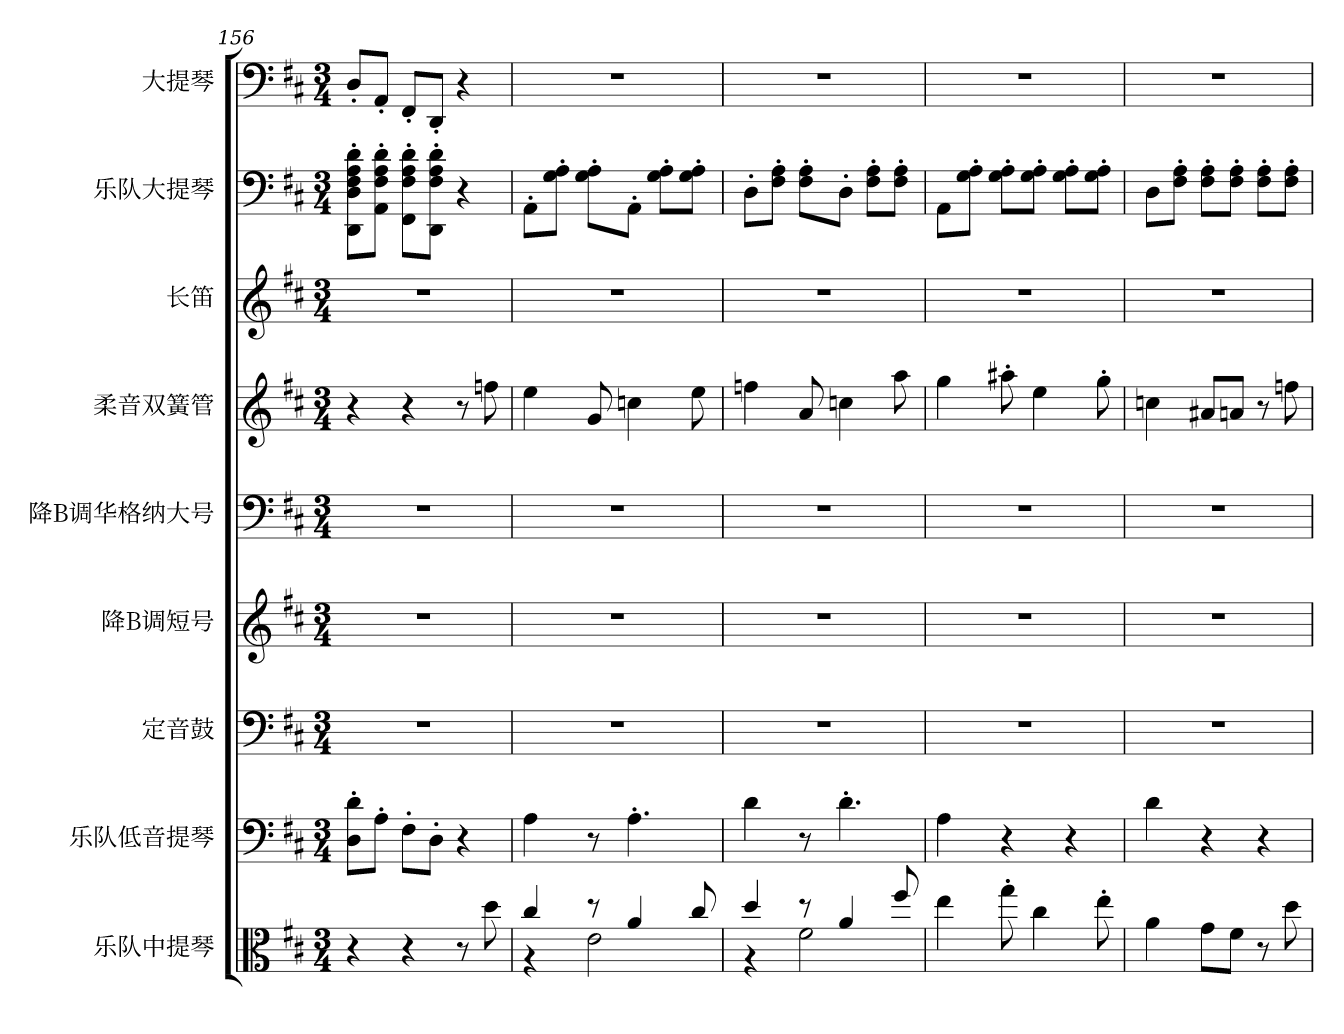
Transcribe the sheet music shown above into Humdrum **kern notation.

**kern	**kern	**kern	**kern	**kern	**kern	**kern	**kern	**kern
*part9	*part8	*part7	*part6	*part5	*part4	*part3	*part2	*part1
*staff9	*staff8	*staff7	*staff6	*staff5	*staff4	*staff3	*staff2	*staff1
*I"乐队中提琴	*I"乐队低音提琴	*I"定音鼓	*I"降B调短号	*I"降B调华格纳大号	*I"柔音双簧管	*I"长笛	*I"乐队大提琴	*I"大提琴
*clefC3	*clefF4	*clefF4	*clefG2	*clefF4	*clefG2	*clefG2	*clefF4	*clefF4
*	*ITrd7c12	*	*ITrd1c2	*ITrd1c2	*ITrd2c3	*	*	*
*k[f#c#]	*k[f#c#]	*k[f#c#]	*k[]	*k[]	*k[f#c#g#d#a#]	*k[f#c#]	*k[f#c#]	*k[f#c#]
*M3/4	*M3/4	*M3/4	*M3/4	*M3/4	*M3/4	*M3/4	*M3/4	*M3/4
=156	=156	=156	=156	=156	=156	=156	=156	=156
4r	8DD\' 8D\'L	2.r	2.r	2.r	4r	2.r	8DD\' 8D\' 8F#\' 8A\' 8d\'L	8D'/L
.	8AA'\J	.	.	.	.	.	8AA\' 8F#\' 8A\' 8d\'J	8AA'/J
4r	8FF#'\L	.	.	.	4r	.	8FF#\' 8F#\' 8A\' 8d\'L	8FF#'/L
.	8DD'\J	.	.	.	.	.	8DD\' 8F#\' 8A\' 8d\'J	8DD'/J
8r	4r	.	.	.	8r	.	4r	4r
8dd\	.	.	.	.	8ddn\	.	.	.
!!LO:PB:g=z
=157	=157	=157	=157	=157	=157	=157	=157	=157
*^	*	*	*	*	*	*	*	*
4cc#/	4r	4AA\	2.r	2.r	2.r	4cc#\	2.r	8AA'\L	2.r
.	.	.	.	.	.	.	.	8G\' 8A\'J	.
8r	2e\	8r	.	.	.	8e/	.	8G\' 8A\'L	.
4a/	.	4.AA'\	.	.	.	4an\	.	8AA'\J	.
.	.	.	.	.	.	.	.	8G\' 8A\'L	.
8cc#/	.	.	.	.	.	8cc#\	.	8G\' 8A\'J	.
=158	=158	=158	=158	=158	=158	=158	=158	=158	=158
4dd/	4r	4D\	2.r	2.r	2.r	4ddn\	2.r	8D'\L	2.r
.	.	.	.	.	.	.	.	8F#\' 8A\'J	.
8r	2f#\	8r	.	.	.	8f#/	.	8F#\' 8A\'L	.
4a/	.	4.D'\	.	.	.	4an\	.	8D'\J	.
.	.	.	.	.	.	.	.	8F#\' 8A\'L	.
8ff#/	.	.	.	.	.	8ff#\	.	8F#\' 8A\'J	.
*v	*v	*	*	*	*	*	*	*	*
=159	=159	=159	=159	=159	=159	=159	=159	=159
4ee\	4AA\	2.r	2.r	2.r	4ee\	2.r	8AA\L	2.r
.	.	.	.	.	.	.	8G\' 8A\'J	.
8gg'\	4r	.	.	.	8ff##X'\	.	8G\' 8A\'L	.
4cc#\	.	.	.	.	4cc#\	.	8G\' 8A\'J	.
.	4r	.	.	.	.	.	8G\' 8A\'L	.
8ee'\	.	.	.	.	8ee'\	.	8G\' 8A\'J	.
=160	=160	=160	=160	=160	=160	=160	=160	=160
4a\	4D\	2.r	2.r	2.r	4an\	2.r	8D\L	2.r
.	.	.	.	.	.	.	8F#\' 8A\'J	.
8g\L	4r	.	.	.	8f##X/L	.	8F#\' 8A\'L	.
8f#\J	.	.	.	.	8f#X/J	.	8F#\' 8A\'J	.
8r	4r	.	.	.	8r	.	8F#\' 8A\'L	.
8dd\	.	.	.	.	8ddn\	.	8F#\' 8A\'J	.
=	=	=	=	=	=	=	=	=
*-	*-	*-	*-	*-	*-	*-	*-	*-
